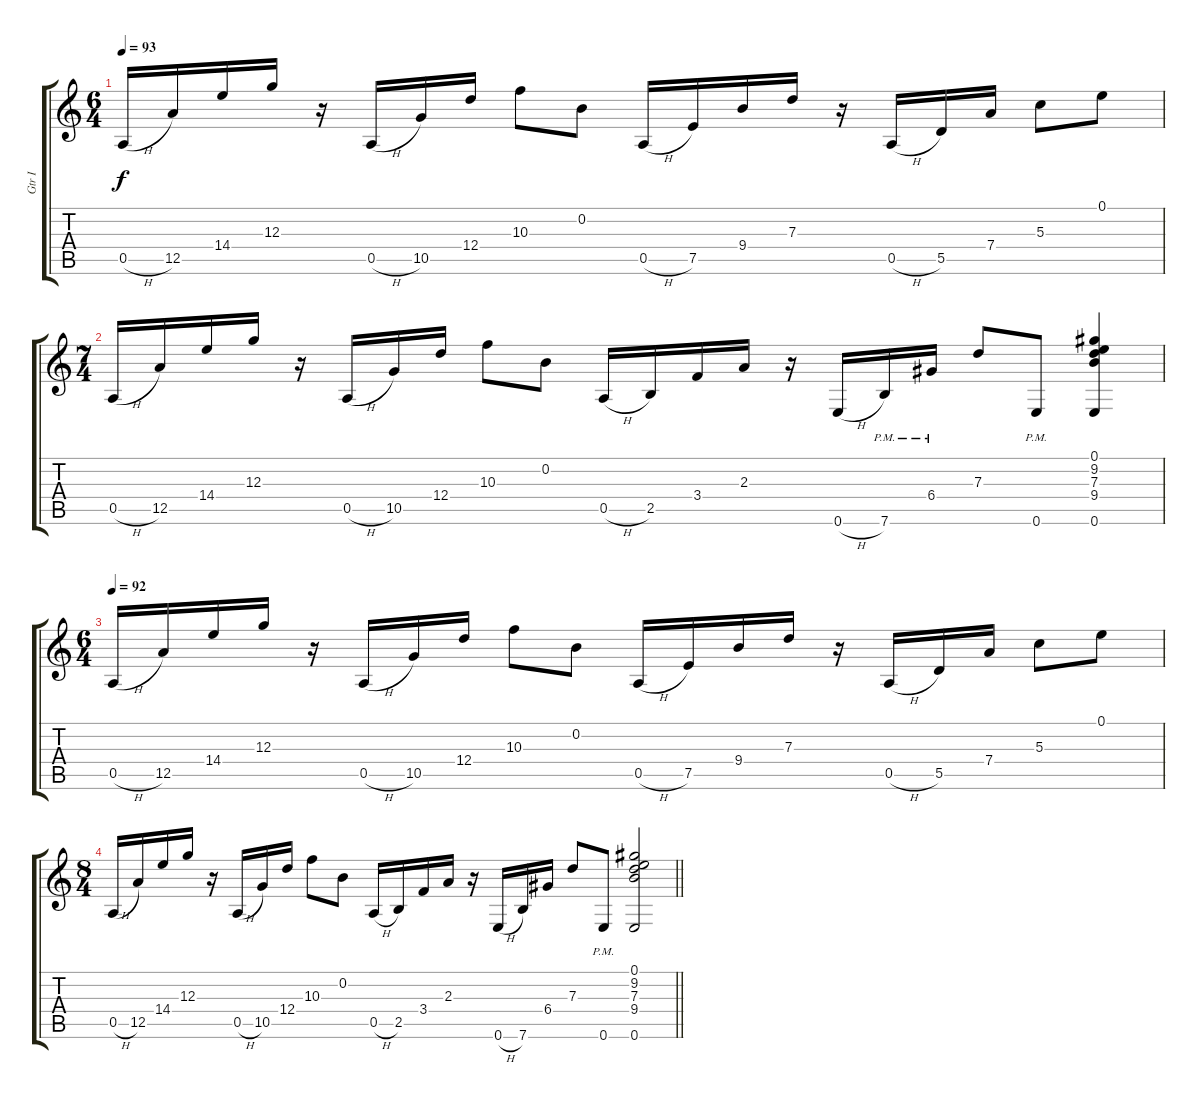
\track ("Gtr I" "Gtr I") {instrument electricguitarclean}
\staff {score tabs}
\tuning (E4 B3 G3 D3 A2 E2) {hide}
\ts (6 4)
\tempo 93
\clef g2
\ks c
0.5{h}.16{dy f} 12.5.16 14.4.16 12.3.16 r.16 0.5{h}.16 10.5.16 12.4.16 10.3.8 0.2.8 0.5{h}.16 7.5.16 9.4.16 7.3.16 r.16 0.5{h}.16 5.5.16 7.4.16 5.3.8 0.1.8 |
\ts (7 4)
0.5{h}.16 12.5.16 14.4.16 12.3.16 r.16 0.5{h}.16 10.5.16 12.4.16 10.3.8 0.2.8 0.5{h}.16 2.5.16 3.4.16 2.3.16 r.16 0.6{h}.16 7.6{pm}.16 6.4{pm}.16 7.3.8 0.6{pm}.8 (0.1 9.2 7.3 9.4 0.6).4 |
\ts (6 4)
\tempo 92
0.5{h}.16 12.5.16 14.4.16 12.3.16 r.16 0.5{h}.16 10.5.16 12.4.16 10.3.8 0.2.8 0.5{h}.16 7.5.16 9.4.16 7.3.16 r.16 0.5{h}.16 5.5.16 7.4.16 5.3.8 0.1.8 |
\ts (8 4)
\barLineRight lightlight
0.5{h}.16 12.5.16 14.4.16 12.3.16 r.16 0.5{h}.16 10.5.16 12.4.16 10.3.8 0.2.8 0.5{h}.16 2.5.16 3.4.16 2.3.16 r.16 0.6{h}.16 7.6.16 6.4.16 7.3.8 0.6{pm}.8 (0.1 9.2 7.3 9.4 0.6).2
